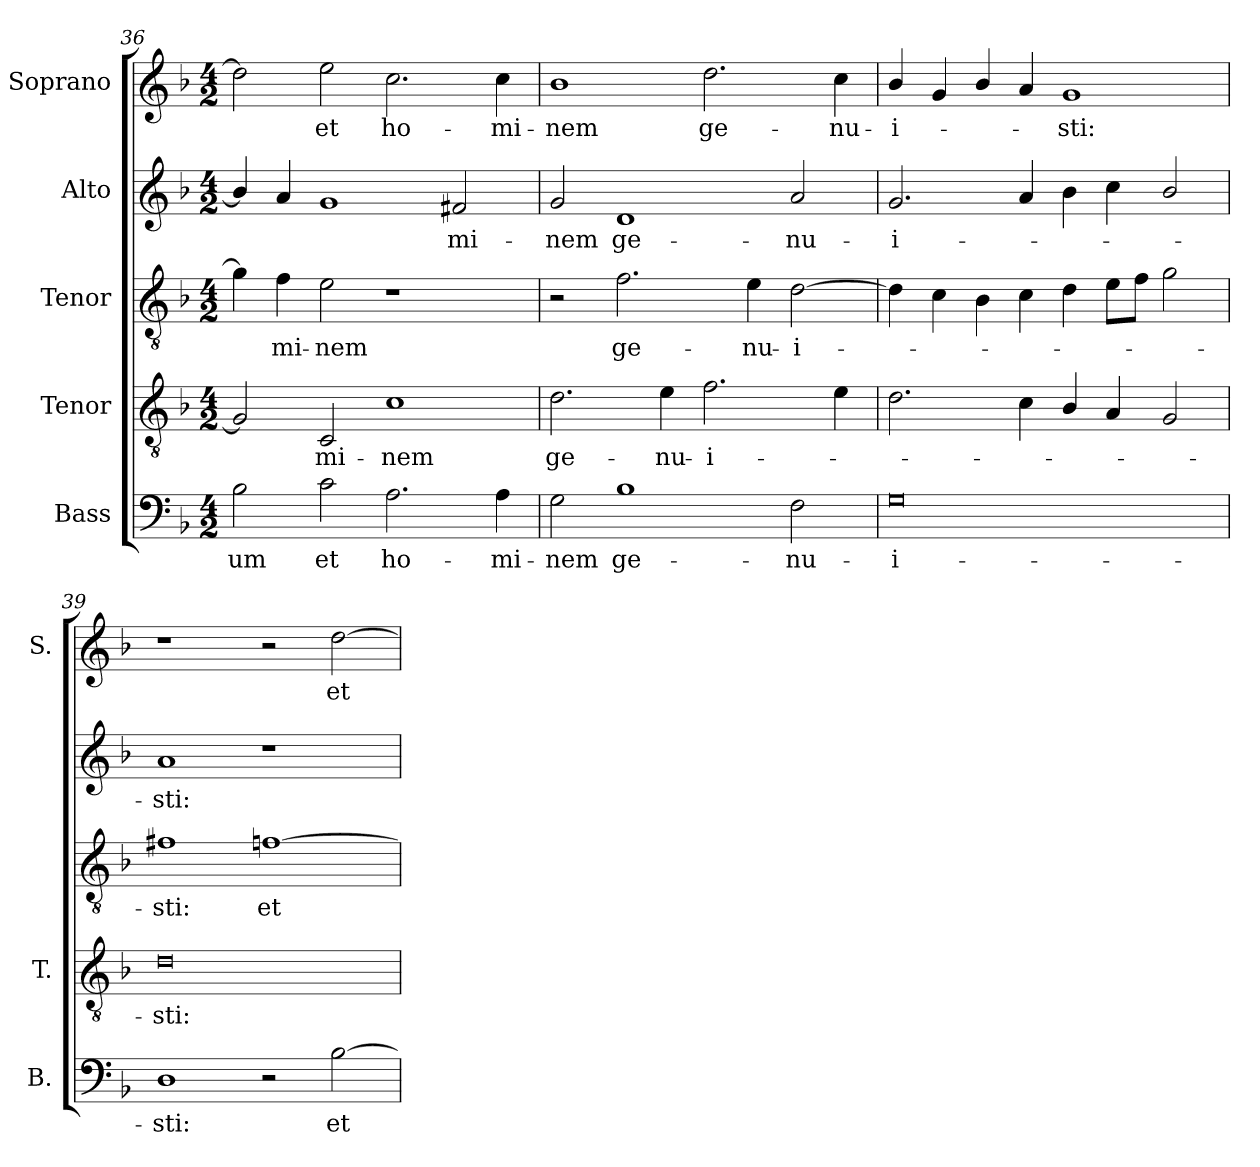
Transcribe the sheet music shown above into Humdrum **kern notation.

**kern	**text	**kern	**text	**kern	**text	**kern	**text	**kern	**text
*part5	*part5	*part4	*part4	*part3	*part3	*part2	*part2	*part1	*part1
*staff5	*staff5	*staff4	*staff4	*staff3	*staff3	*staff2	*staff2	*staff1	*staff1
*I"Bass	*	*I"Tenor	*	*I"Tenor	*	*I"Alto	*	*I"Soprano	*
*I'B.	*	*I'T.	*	*	*	*	*	*I'S.	*
*clefF4	*	*clefGv2	*	*clefGv2	*	*clefG2	*	*clefG2	*
*	*	*ITrd7c12	*	*ITrd7c12	*	*	*	*	*
*k[b-]	*	*k[b-]	*	*k[b-]	*	*k[b-]	*	*k[b-]	*
*F:	*	*F:	*	*F:	*	*F:	*	*F:	*
*M4/2	*	*M4/2	*	*M4/2	*	*M4/2	*	*M4/2	*
=36	=36	=36	=36	=36	=36	=36	=36	=36	=36
!	!LO:LY:b:color=#000000	!	!	!	!	!	!	!	!
2B-i\	-um	2GGi/]	.	4Gi\]	.	4b-i/]	.	2ddi\]	.
!	!	!	!	!	!LO:LY:b:color=#000000	!	!	!	!
.	.	.	.	4Fi\	-mi-	4ai/	.	.	.
!	!LO:LY:b:color=#000000	!	!	!	!	!	!	!	!
!	!	!	!LO:LY:b:color=#000000	!	!	!	!	!	!
!	!	!	!	!	!LO:LY:b:color=#000000	!	!	!	!
!	!	!	!	!	!	!	!	!	!LO:LY:b:color=#000000
2ci\	et	2CCi/	-mi-	2Ei\	-nem	1gi	.	2eei\	et
!	!LO:LY:b:color=#000000	!	!	!	!	!	!	!	!
!	!	!	!LO:LY:b:color=#000000	!	!	!	!	!	!
!	!	!	!	!	!	!	!	!	!LO:LY:b:color=#000000
2.Ai\	ho-	1Ci	-nem	1r	.	.	.	2.cci\	ho-
!	!	!	!	!	!	!	!LO:LY:b:color=#000000	!	!
.	.	.	.	.	.	2f#Xi/	-mi-	.	.
!	!LO:LY:b:color=#000000	!	!	!	!	!	!	!	!
!	!	!	!	!	!	!	!	!	!LO:LY:b:color=#000000
4Ai\	-mi-	.	.	.	.	.	.	4cci\	-mi-
=37	=37	=37	=37	=37	=37	=37	=37	=37	=37
!	!LO:LY:b:color=#000000	!	!	!	!	!	!	!	!
!	!	!	!LO:LY:b:color=#000000	!	!	!	!	!	!
!	!	!	!	!	!	!	!LO:LY:b:color=#000000	!	!
!	!	!	!	!	!	!	!	!	!LO:LY:b:color=#000000
2Gi\	-nem	2.Di\	ge-	2r	.	2gi/	-nem	1b-i	-nem
!	!LO:LY:b:color=#000000	!	!	!	!	!	!	!	!
!	!	!	!	!	!LO:LY:b:color=#000000	!	!	!	!
!	!	!	!	!	!	!	!LO:LY:b:color=#000000	!	!
1B-i	ge-	.	.	2.Fi\	ge-	1di	ge-	.	.
!	!	!	!LO:LY:b:color=#000000	!	!	!	!	!	!
.	.	4Ei\	-nu-	.	.	.	.	.	.
!	!	!	!LO:LY:b:color=#000000	!	!	!	!	!	!
!	!	!	!	!	!	!	!	!	!LO:LY:b:color=#000000
.	.	2.Fi\	-i-	.	.	.	.	2.ddi\	ge-
!	!	!	!	!	!LO:LY:b:color=#000000	!	!	!	!
.	.	.	.	4Ei\	-nu-	.	.	.	.
!	!LO:LY:b:color=#000000	!	!	!	!	!	!	!	!
!	!	!	!	!	!LO:LY:b:color=#000000	!	!	!	!
!	!	!	!	!	!	!	!LO:LY:b:color=#000000	!	!
2Fi\	-nu-	.	.	[2Di\	-i-	2ai/	-nu-	.	.
!	!	!	!	!	!	!	!	!	!LO:LY:b:color=#000000
.	.	4Ei\	.	.	.	.	.	4cci\	-nu-
!!LO:LB:g=z
=38	=38	=38	=38	=38	=38	=38	=38	=38	=38
!	!LO:LY:b:color=#000000	!	!	!	!	!	!	!	!
!	!	!	!	!	!	!	!LO:LY:b:color=#000000	!	!
!	!	!	!	!	!	!	!	!	!LO:LY:b:color=#000000
0Gi	-i-	2.Di\	.	4Di\]	.	2.gi/	-i-	4b-i/	-i-
.	.	.	.	4Ci\	.	.	.	4gi/	.
.	.	.	.	4BB-i\	.	.	.	4b-i/	.
.	.	4Ci\	.	4Ci\	.	4ai/	.	4ai/	.
!	!	!	!	!	!	!	!	!	!LO:LY:b:color=#000000
.	.	4BB-i/	.	4Di\	.	4b-i\	.	1gi	-sti:
.	.	4AAi/	.	8Ei\L	.	4cci\	.	.	.
.	.	.	.	8Fi\J	.	.	.	.	.
.	.	2GGi/	.	2Gi\	.	2b-i/	.	.	.
=39	=39	=39	=39	=39	=39	=39	=39	=39	=39
!	!LO:LY:b:color=#000000	!	!	!	!	!	!	!	!
!	!	!	!LO:LY:b:color=#000000	!	!	!	!	!	!
!	!	!	!	!	!LO:LY:b:color=#000000	!	!	!	!
!	!	!	!	!	!	!	!LO:LY:b:color=#000000	!	!
1Di	-sti:	0Di	-sti:	1F#Xi	-sti:	1ai	-sti:	1r	.
!	!	!	!	!	!LO:LY:b:color=#000000	!	!	!	!
2r	.	.	.	[1Fni	et	1r	.	2r	.
!	!LO:LY:b:color=#000000	!	!	!	!	!	!	!	!
!	!	!	!	!	!	!	!	!	!LO:LY:b:color=#000000
[2B-i\	et	.	.	.	.	.	.	[2ddi\	et
=	=	=	=	=	=	=	=	=	=
*-	*-	*-	*-	*-	*-	*-	*-	*-	*-
